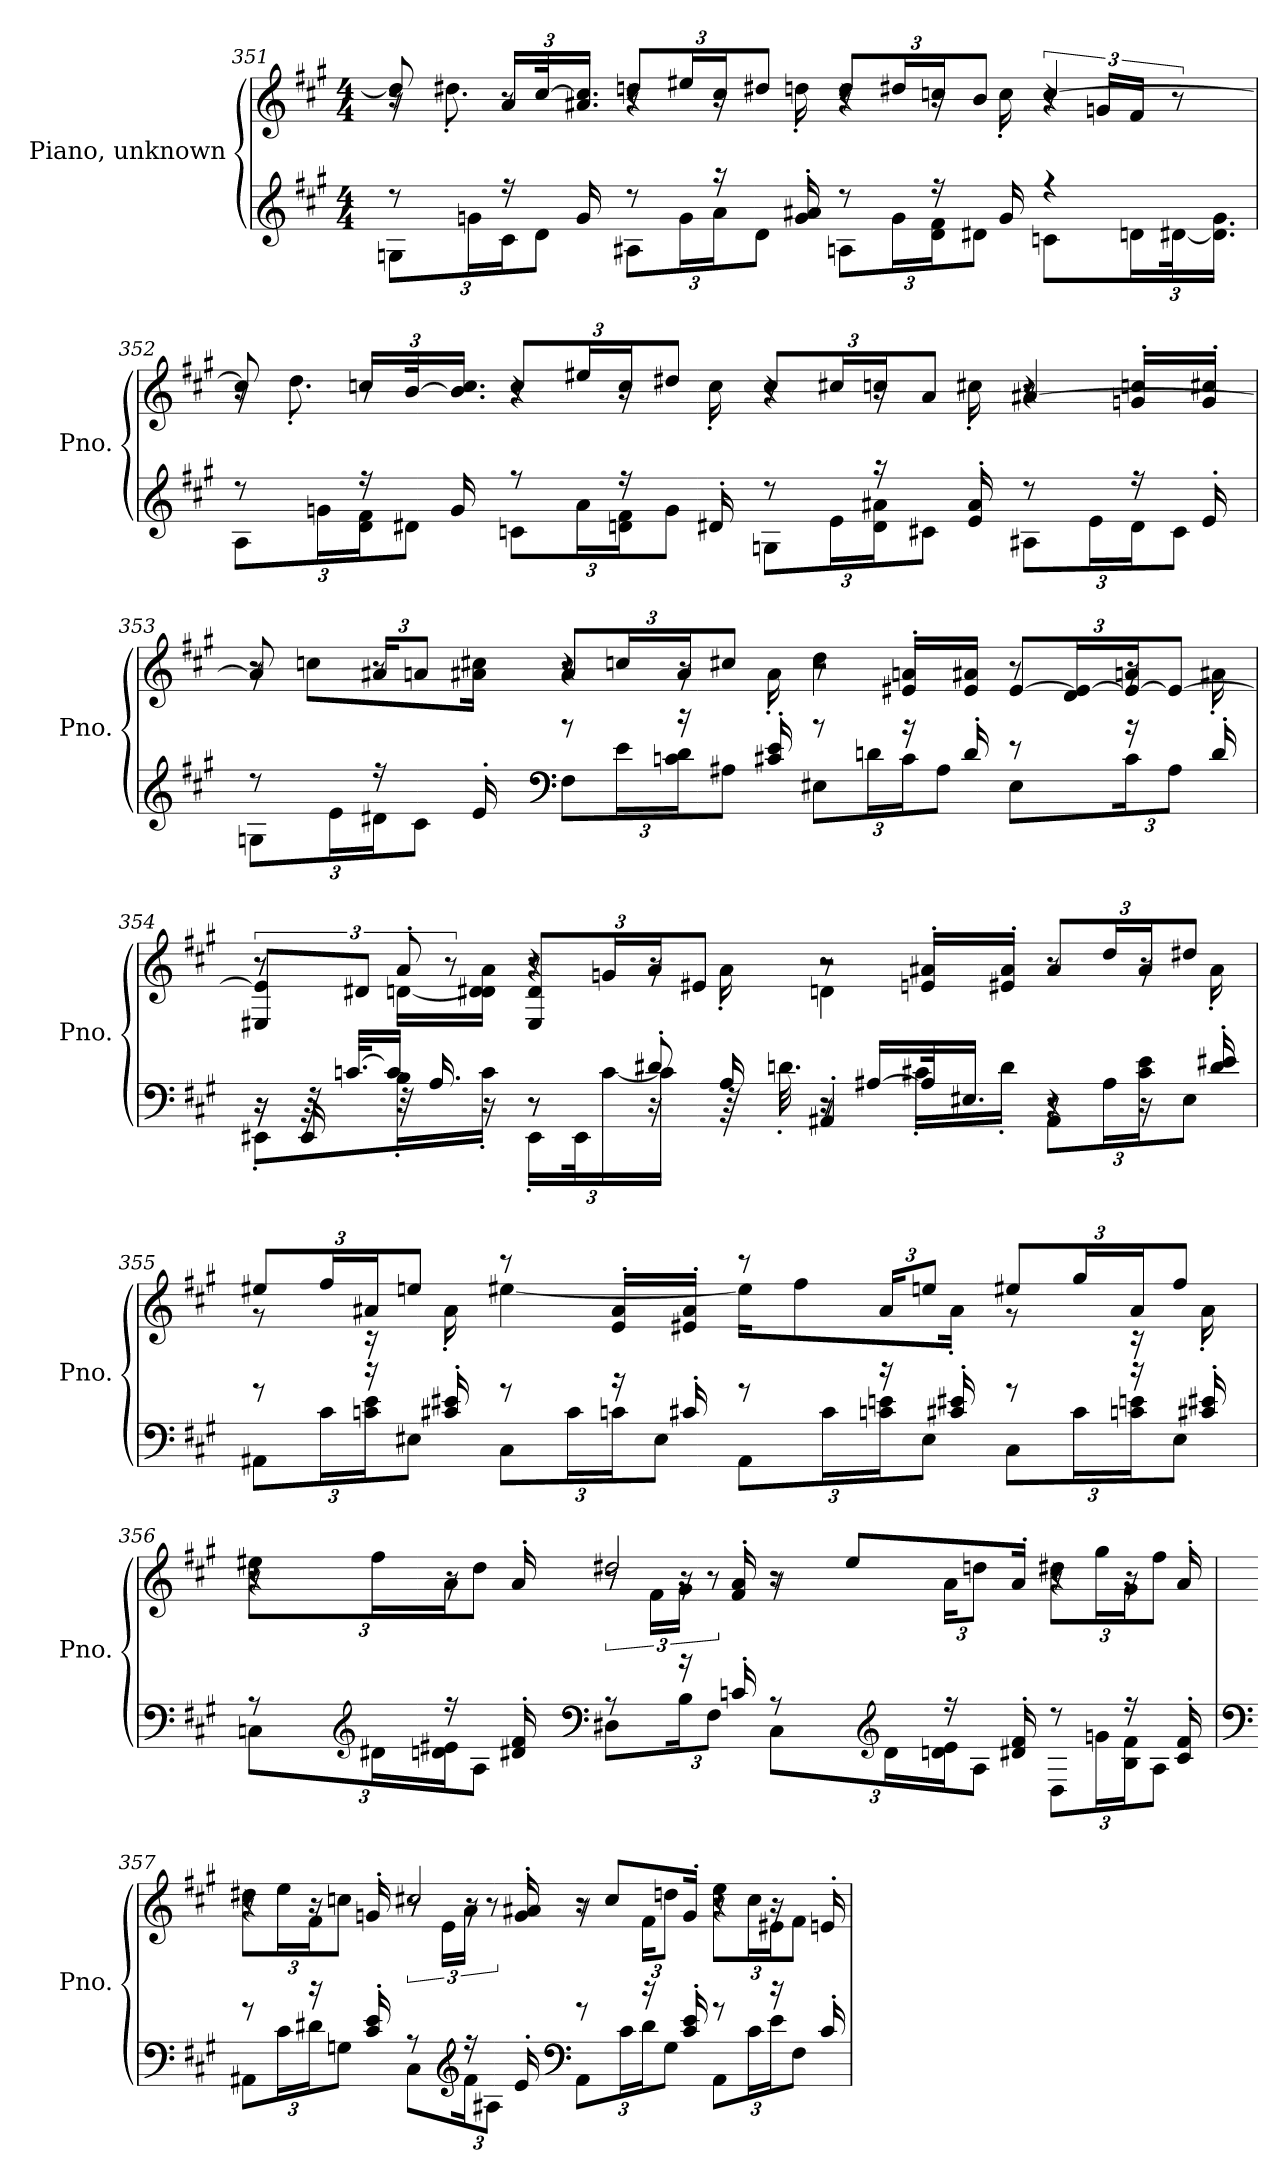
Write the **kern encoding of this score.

**kern	**kern
*part1	*part1
*staff2	*staff1
*I"Piano, unknown	*
*I'Pno.	*
!!LO:LB:g=z
*clefG2	*clefG2
*k[f#c#g#]	*k[f#c#g#]
*M4/4	*M4/4
=351	=351
*^	*
*	*Xbrackettup	*
*	*	*^
*	*	*	*^
8r	12Gn\L	8dd/]	16r	8r
.	.	.	8.dd#X'\	.
.	24gn\L	.	.	.
*	*	*	*	*Xbrackettup
16r	24c#\J	8r	.	24a/LL
.	12d\J	.	.	[48cc#/K
16g/	.	.	.	24.a#X/ 24.cc#/]JJ
8r	12A#X\L	4r	8r	12ddn/L
.	24g\L	.	.	24ee#X/L
16r	24a\J	.	16r	24cc#/J
.	12d\J	.	.	12dd#X/J
16g/' 16a#X/'	.	.	16ddn'\	.
8r	12An\L	4r	8r	12dd/L
.	24g\L	.	.	24dd#X/L
16r	24d\ 24f#\J	.	16r	24ccn/J
.	12d#X\J	.	.	12b/J
16g/	.	.	16cc'\	.
*	*	*	*	*brackettup
4r	8cn\L	[4cc/	4r	12r
.	.	.	.	24gn/LL
.	24dn\L	.	.	24f#/JJ
.	[48d#X\K	.	.	12r
.	24.d#\] 24.g\JJ	.	.	.
!!LO:LB:g=z	!!	!!
=352	=352	=352	=352	=352
8r	12A\L	8cc/]	16r	8r
.	.	.	8.dd'\	.
.	24gn\L	.	.	.
*	*	*	*	*Xbrackettup
16r	24d\ 24f#\J	8r	.	24ccn/LL
.	12d#X\J	.	.	[48b/K
16g/	.	.	.	24.b/] 24.cc/JJ
8r	12cn\L	4r	8r	12cc/L
.	24a\L	.	.	24ee#X/L
16r	24dn\ 24f#\J	.	16r	24cc/J
.	12g\J	.	.	12dd#X/J
16d#X'/	.	.	16cc'\	.
8r	12Gn\L	4r	8r	12cc/L
.	24e\L	.	.	24cc#X/L
16r	24d#\ 24a#X\J	.	16r	24ccn/J
.	12c#X\J	.	.	12a/J
16e/' 16a#/'	.	.	16cc#X'\	.
8r	12A#X\L	[4a#X/	4r	8r
.	24e\L	.	.	.
16r	24d#\J	.	.	16gn/' 16ccn/'LL
.	12c#\J	.	.	.
16e'/	.	.	.	16g/' 16cc#X/'JJ
!!LO:LB:g=z	!!	!!
=353	=353	=353	=353	=353
8r	12Gn\L	8a#/]	16r	8r
.	.	.	8ccn\L	.
.	24e\L	.	.	.
16r	24d#X\J	8r	.	24a#X/KL
.	12c#\J	.	.	12an/J
16e'/	.	.	16a#X\ 16cc#X\Jk	.
*clefF4	*	*	*	*
8r	12F#\L	4r	8r	12a#/L
.	24e\L	.	.	24ccn/L
16r	24cn\ 24d#\J	.	16r	24a#/J
.	12A#X\J	.	.	12cc#X/J
16c#X/' 16e/'	.	.	16a#'\	.
8r	12E#X\L	2r	4dd\	8r
.	24dn\L	.	.	.
16r	24c#\J	.	.	16e#X/' 16an/'LL
.	12A#\J	.	.	.
16d'/	.	.	.	16e#/ 16a#X/JJ
8r	8E#\L	.	8r	[12e#/L
.	.	.	.	24d/ 24e#/_L
16r	24c#\K	.	16r	24e#/_ 24an/J
.	12A#\J	.	.	12e#/J_
16d'/	.	.	16a#X'\	.
!!LO:LB:g=z	!!	!!
=354	=354	=354	=354	=354
*	*^	*	*	*
*	*	*	*	*	*brackettup
16r	8EE#X'\L	16r	8r	8r	12E#X/ 12e#/]L
16EE#'/	.	64r	.	.	.
.	.	[32.cn/KLL	.	.	.
.	.	.	.	.	12d#X/J
32r	16B'\L	16c/JJ]	8a'/	[16dn\LL	.
16.A/	.	.	.	.	.
.	.	.	.	.	12r
.	16c'\JJ	16r	.	16d\] 16d#X\ 16a\JJ	.
*	*	*	*	*	*Xbrackettup
8r	16EE#'\LL	8r	4r	8r	12E#/ 12d#/L
.	48EE#\K	.	.	.	.
.	[24c\	.	.	.	24gn/L
8d#X'/	16c\JJ]	16r	.	16r	24a/J
.	.	.	.	.	12e#X/J
.	64r	16A/	.	16a'\	.
.	32.dn'\	.	.	.	.
16r	8r	4AA#X'/	2r	4dn\	8r
[16A#X/LL	.	.	.	.	.
32A#/K]	16c#X'\LL	.	.	.	16en/' 16a#X/'LL
16.E#X/JJ	.	.	.	.	.
.	16d'\JJ	.	.	.	16e#X/' 16a#/'JJ
8r	12AA#\L	4r	.	8r	12a#/L
.	24A#\L	.	.	.	24dd/L
16r	24c#\ 24e\J	.	.	16r	24a#/J
.	12E#\J	.	.	.	12dd#X/J
16d/' 16e#X/'	.	.	.	16a#'\	.
*	*v	*v	*	*	*
*	*	*	*v	*v
!!LO:PB:g=z
=355	=355	=355	=355
8r	12AA#X\L	12ee#X/L	8r
.	24c#\L	24ff#/L	.
16r	24cn\ 24e\J	24a#X/J	16r
.	12E#X\J	12een/J	.
16c#X/' 16e#X/'	.	.	16a#'\
8r	12C#\L	8r	[4ee#X\
.	24c#\L	.	.
16r	24cn\J	16e/' 16a#/'LL	.
.	12E#\J	.	.
16c#X'/	.	16e#X/' 16a#/'JJ	.
8r	12AA#\L	8r	16ee#\KL]
.	.	.	8ff#\
.	24c#\L	.	.
16r	24cn\ 24en\J	24a#/KL	.
.	12E#\J	12een/J	.
16c#X/' 16e#X/'	.	.	16a#'\Jk
8r	12C#\L	12ee#X/L	8r
.	24c#\L	24gg#/L	.
16r	24cn\ 24en\J	24a#/J	16r
.	12E#\J	12ff#/J	.
16c#X/' 16e#X/'	.	.	16a#'\
!!LO:LB:g=z
=356	=356	=356	=356
*	*	*	*^
8r	12Cn\L	4r	12ee#X\L	8r
*clefG2	*	*	*	*
.	24d#X\L	.	24ff#\L	.
16r	24dn\ 24e#X\J	.	24a\J	16r
.	12A\J	.	12dd\J	.
16d#X/' 16f#/'	.	.	.	16a'/
*clefF4	*	*	*	*
*	*	*	*brackettup	*
8r	8D#X\L	2dd#X/	12r	8r
.	.	.	24f#\LL	.
16r	24B\K	.	24g#\JJ	16r
.	12F#\J	.	12r	.
16cn'/	.	.	.	16f#/' 16a/'
8r	12C\L	.	8r	16r
.	.	.	.	8ee#/L
*clefG2	*	*	*	*
.	24d#\L	.	.	.
*	*	*	*Xbrackettup	*
16r	24dn\ 24e#\J	.	24a\KL	.
.	12A\J	.	12ddn\J	.
16d#X/' 16f#/'	.	.	.	16a'/Jk
8r	12D#\L	4r	12dd#X\L	8r
.	24gn\L	.	24gg#\L	.
16r	24B\ 24f#\J	.	24g#\J	16r
.	12A\J	.	12ff#\J	.
16c/' 16f#/'	.	.	.	16a'/
!!LO:LB:g=z	!!	!!
=357	=357	=357	=357	=357
*clefF4	*	*	*	*
8r	12AA#X\L	4r	12dd#X\L	8r
.	24c#\L	.	24ee\L	.
16r	24d#X\J	.	24f#\J	16r
.	12Gn\J	.	12ccn\J	.
16c#/' 16e/'	.	.	.	16gn'/
*	*	*	*brackettup	*
8r	8C#\L	2cc#X/	12r	8r
.	.	.	24e\LL	.
*clefG2	*	*	*	*
16r	24f#\K	.	24a\JJ	16r
.	12A#X\J	.	12r	.
16e'/	.	.	.	16g/' 16a#X/'
*clefF4	*	*	*	*
8r	12AA#\L	.	8r	16r
.	.	.	.	8cc#/L
.	24c#\L	.	.	.
*	*	*	*Xbrackettup	*
16r	24d#\J	.	24f#\KL	.
.	12G\J	.	12ddn\J	.
16c#/' 16e/'	.	.	.	16g'/Jk
8r	12AA#\L	4r	12ee\L	8r
.	24c#\L	.	24cc#\L	.
16r	24e\J	.	24e#X\J	16r
.	12F#\J	.	12f#\J	.
16c#'/	.	.	.	16en'/
*v	*v	*	*	*
*	*v	*v	*v
=	=
*-	*-
